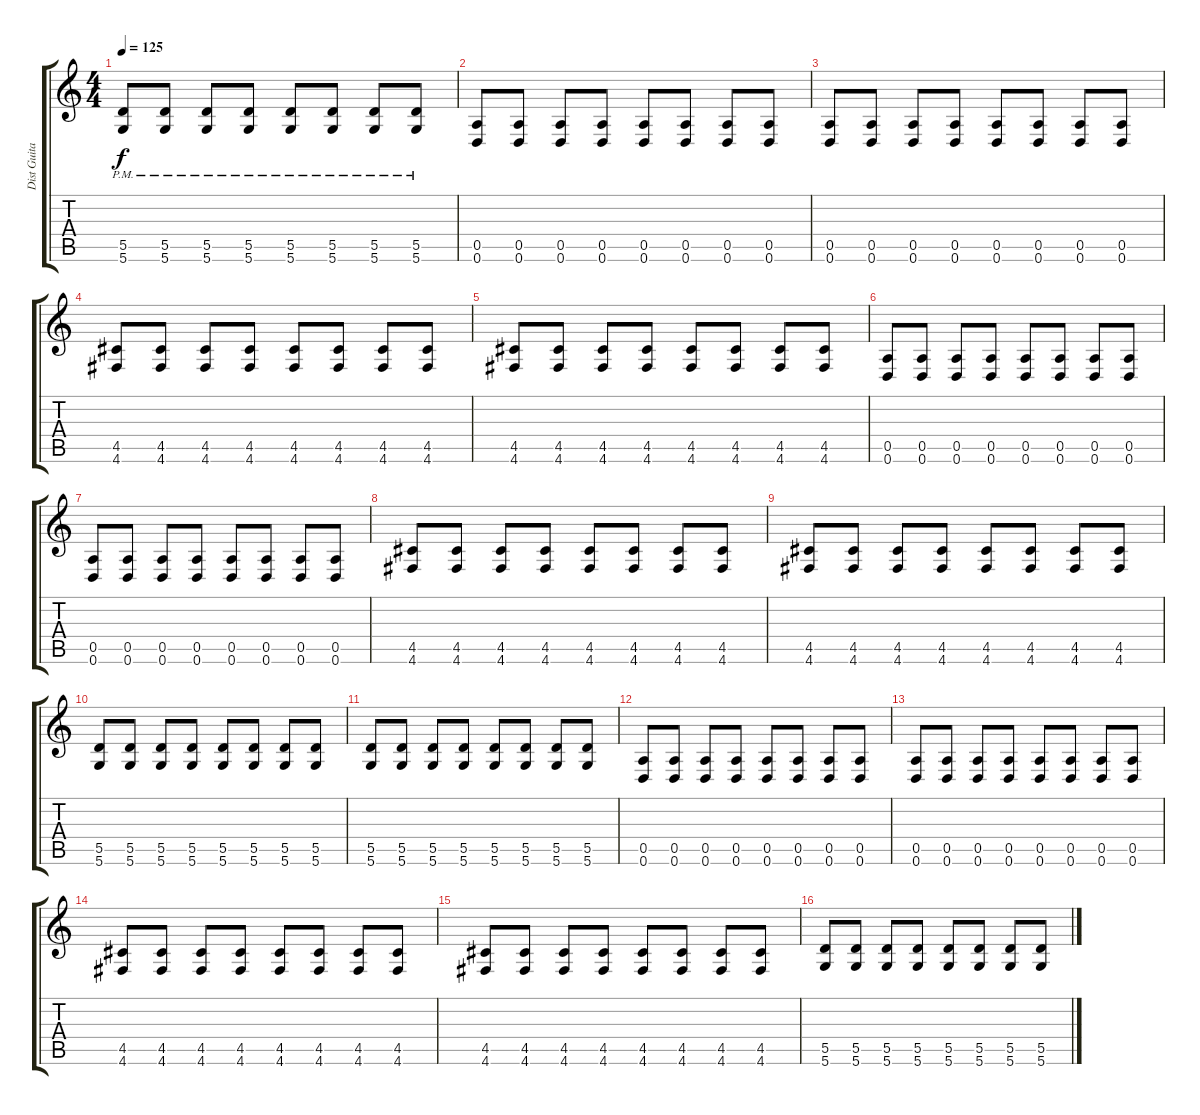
\track ("Dist Guitar" "Dist Guita") {instrument distortionguitar}
\staff {score tabs}
\tuning (E4 B3 G3 D3 A2 D2) {hide}
\ts (4 4)
\tempo 125
\clef g2
\ks c
(5.5{pm} 5.6{pm}).8{dy f} (5.5{pm} 5.6{pm}).8 (5.5{pm} 5.6{pm}).8 (5.5{pm} 5.6{pm}).8 (5.5{pm} 5.6{pm}).8 (5.5{pm} 5.6{pm}).8 (5.5{pm} 5.6{pm}).8 (5.5{pm} 5.6{pm}).8 |
(0.5 0.6).8 (0.5 0.6).8 (0.5 0.6).8 (0.5 0.6).8 (0.5 0.6).8 (0.5 0.6).8 (0.5 0.6).8 (0.5 0.6).8 |
(0.5 0.6).8 (0.5 0.6).8 (0.5 0.6).8 (0.5 0.6).8 (0.5 0.6).8 (0.5 0.6).8 (0.5 0.6).8 (0.5 0.6).8 |
(4.5 4.6).8 (4.5 4.6).8 (4.5 4.6).8 (4.5 4.6).8 (4.5 4.6).8 (4.5 4.6).8 (4.5 4.6).8 (4.5 4.6).8 |
(4.5 4.6).8 (4.5 4.6).8 (4.5 4.6).8 (4.5 4.6).8 (4.5 4.6).8 (4.5 4.6).8 (4.5 4.6).8 (4.5 4.6).8 |
(0.5 0.6).8 (0.5 0.6).8 (0.5 0.6).8 (0.5 0.6).8 (0.5 0.6).8 (0.5 0.6).8 (0.5 0.6).8 (0.5 0.6).8 |
(0.5 0.6).8 (0.5 0.6).8 (0.5 0.6).8 (0.5 0.6).8 (0.5 0.6).8 (0.5 0.6).8 (0.5 0.6).8 (0.5 0.6).8 |
(4.5 4.6).8 (4.5 4.6).8 (4.5 4.6).8 (4.5 4.6).8 (4.5 4.6).8 (4.5 4.6).8 (4.5 4.6).8 (4.5 4.6).8 |
(4.5 4.6).8 (4.5 4.6).8 (4.5 4.6).8 (4.5 4.6).8 (4.5 4.6).8 (4.5 4.6).8 (4.5 4.6).8 (4.5 4.6).8 |
(5.5 5.6).8 (5.5 5.6).8 (5.5 5.6).8 (5.5 5.6).8 (5.5 5.6).8 (5.5 5.6).8 (5.5 5.6).8 (5.5 5.6).8 |
(5.5 5.6).8 (5.5 5.6).8 (5.5 5.6).8 (5.5 5.6).8 (5.5 5.6).8 (5.5 5.6).8 (5.5 5.6).8 (5.5 5.6).8 |
(0.5 0.6).8 (0.5 0.6).8 (0.5 0.6).8 (0.5 0.6).8 (0.5 0.6).8 (0.5 0.6).8 (0.5 0.6).8 (0.5 0.6).8 |
(0.5 0.6).8 (0.5 0.6).8 (0.5 0.6).8 (0.5 0.6).8 (0.5 0.6).8 (0.5 0.6).8 (0.5 0.6).8 (0.5 0.6).8 |
(4.5 4.6).8 (4.5 4.6).8 (4.5 4.6).8 (4.5 4.6).8 (4.5 4.6).8 (4.5 4.6).8 (4.5 4.6).8 (4.5 4.6).8 |
(4.5 4.6).8 (4.5 4.6).8 (4.5 4.6).8 (4.5 4.6).8 (4.5 4.6).8 (4.5 4.6).8 (4.5 4.6).8 (4.5 4.6).8 |
(5.5 5.6).8 (5.5 5.6).8 (5.5 5.6).8 (5.5 5.6).8 (5.5 5.6).8 (5.5 5.6).8 (5.5 5.6).8 (5.5 5.6).8
